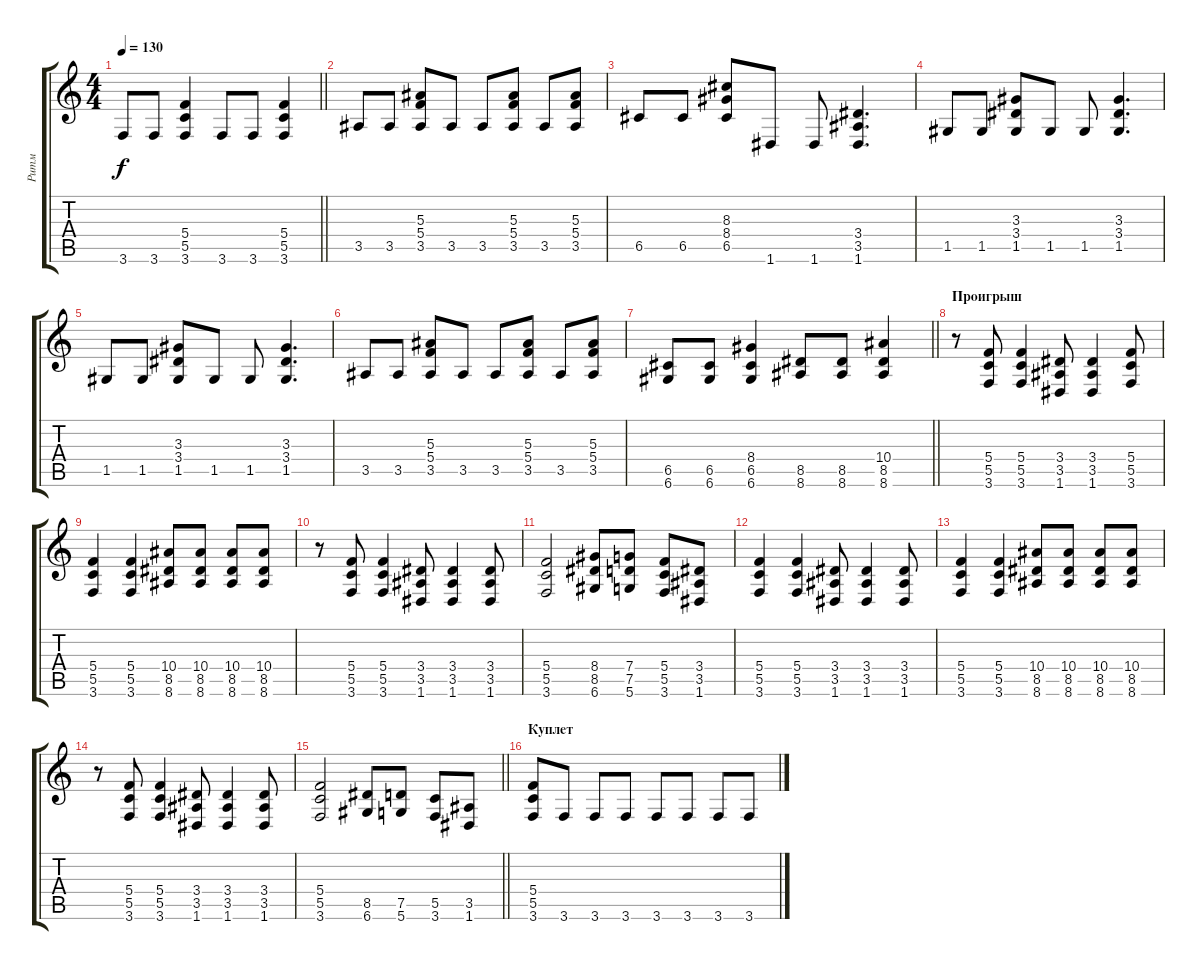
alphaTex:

\track ("Ритм" "Ритм") {instrument overdrivenguitar}
\staff {score tabs}
\tuning (D4 A3 F3 C3 G2 D2) {hide}
\ts (4 4)
\tempo 130
\clef g2
\barLineRight lightlight
\ks c
3.6.8{dy f} 3.6.8 (5.4 5.5 3.6).4 3.6.8 3.6.8 (5.4 5.5 3.6).4 |
3.5.8 3.5.8 (5.3 5.4 3.5).8 3.5.8 3.5.8 (5.3 5.4 3.5).8 3.5.8 (5.3 5.4 3.5).8 |
6.5.8 6.5.8 (8.3 8.4 6.5).8 1.6.8 1.6.8 (3.4 3.5 1.6).4{d} |
1.5.8 1.5.8 (3.3 3.4 1.5).8 1.5.8 1.5.8 (3.3 3.4 1.5).4{d} |
1.5.8 1.5.8 (3.3 3.4 1.5).8 1.5.8 1.5.8 (3.3 3.4 1.5).4{d} |
3.5.8 3.5.8 (5.3 5.4 3.5).8 3.5.8 3.5.8 (5.3 5.4 3.5).8 3.5.8 (5.3 5.4 3.5).8 |
\barLineRight lightlight
(6.5 6.6).8 (6.5 6.6).8 (8.4 6.5 6.6).4 (8.5 8.6).8 (8.5 8.6).8 (10.4 8.5 8.6).4 |
\section ("" "Проигрыш")
r.8 (5.4 5.5 3.6).8 (5.4 5.5 3.6).4 (3.4 3.5 1.6).8 (3.4 3.5 1.6).4 (5.4 5.5 3.6).8 |
(5.4 5.5 3.6).4 (5.4 5.5 3.6).4 (10.4 8.5 8.6).8 (10.4 8.5 8.6).8 (10.4 8.5 8.6).8 (10.4 8.5 8.6).8 |
r.8 (5.4 5.5 3.6).8 (5.4 5.5 3.6).4 (3.4 3.5 1.6).8 (3.4 3.5 1.6).4 (3.4 3.5 1.6).8 |
(5.4 5.5 3.6).2 (8.4 8.5 6.6).8 (7.4 7.5 5.6).8 (5.4 5.5 3.6).8 (3.4 3.5 1.6).8 |
(5.4 5.5 3.6).4 (5.4 5.5 3.6).4 (3.4 3.5 1.6).8 (3.4 3.5 1.6).4 (3.4 3.5 1.6).8 |
(5.4 5.5 3.6).4 (5.4 5.5 3.6).4 (10.4 8.5 8.6).8 (10.4 8.5 8.6).8 (10.4 8.5 8.6).8 (10.4 8.5 8.6).8 |
r.8 (5.4 5.5 3.6).8 (5.4 5.5 3.6).4 (3.4 3.5 1.6).8 (3.4 3.5 1.6).4 (3.4 3.5 1.6).8 |
\barLineRight lightlight
(5.4 5.5 3.6).2 (8.5 6.6).8 (7.5 5.6).8 (5.5 3.6).8 (3.5 1.6).8 |
\section ("" "Куплет")
(5.4 5.5 3.6).8 3.6.8 3.6.8 3.6.8 3.6.8 3.6.8 3.6.8 3.6.8
